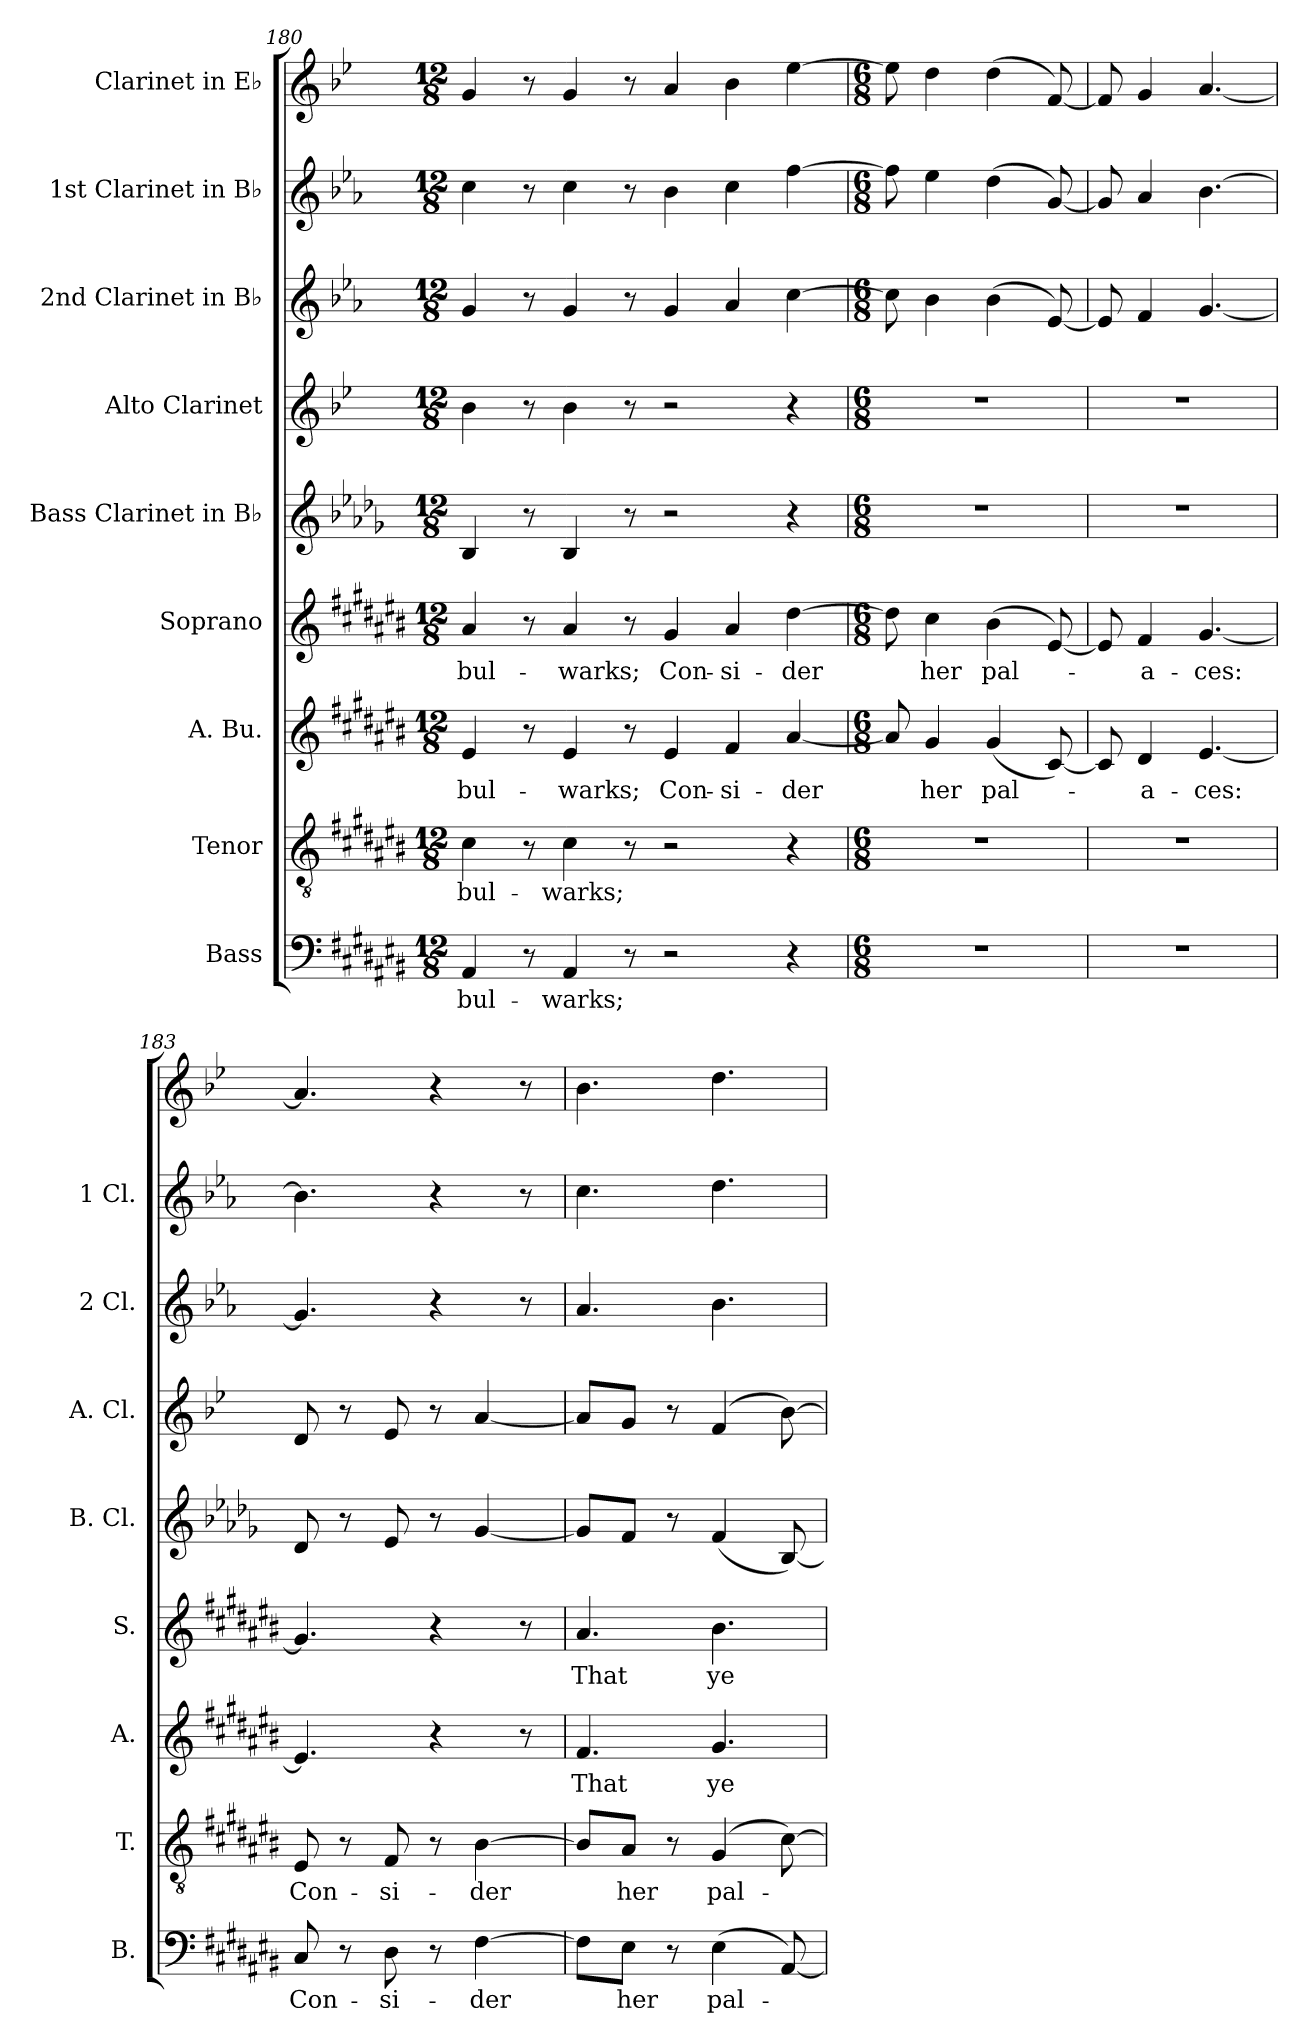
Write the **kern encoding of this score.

**kern	**text	**kern	**text	**kern	**text	**kern	**text	**kern	**kern	**kern	**kern	**kern
*part9	*part9	*part8	*part8	*part7	*part7	*part6	*part6	*part5	*part4	*part3	*part2	*part1
*staff9	*staff9	*staff8	*staff8	*staff7	*staff7	*staff6	*staff6	*staff5	*staff4	*staff3	*staff2	*staff1
*I"Bass	*	*I"Tenor	*	*I"A. Bu.	*	*I"Soprano	*	*I"Bass Clarinet in B♭	*I"Alto Clarinet	*I"2nd Clarinet in B♭	*I"1st Clarinet in B♭	*I"Clarinet in E♭
*I'B.	*	*I'T.	*	*I'A.	*	*I'S.	*	*I'B. Cl.	*I'A. Cl.	*I'2 Cl.	*I'1 Cl.	*
*clefF4	*	*clefGv2	*	*clefG2	*	*clefG2	*	*clefG2	*clefG2	*clefG2	*clefG2	*clefG2
*	*	*	*	*	*	*	*	*ITrd8c14	*ITrd5c9	*ITrd1c2	*ITrd1c2	*ITrd-2c-3
*k[f#c#g#d#a#e#b#]	*	*k[f#c#g#d#a#e#b#]	*	*k[f#c#g#d#a#e#b#]	*	*k[f#c#g#d#a#e#b#]	*	*k[b-e-a-d-g-]	*k[b-e-a-d-g-]	*k[b-e-a-d-g-]	*k[b-e-a-d-g-]	*k[b-e-a-d-g-]
*M12/8	*	*M12/8	*	*M12/8	*	*M12/8	*	*M12/8	*M12/8	*M12/8	*M12/8	*M12/8
=180	=180	=180	=180	=180	=180	=180	=180	=180	=180	=180	=180	=180
!	!LO:LY:b	!	!LO:LY:b	!	!LO:LY:b	!	!LO:LY:b	!	!	!	!	!
4AA#/	bul-	4c#\	bul-	4e#/	bul-	4a#/	bul-	4BB-/	4d-\	4f/	4b-\	4b-/
8r	.	8r	.	8r	.	8r	.	8r	8r	8r	8r	8r
!	!LO:LY:b	!	!LO:LY:b	!	!LO:LY:b	!	!LO:LY:b	!	!	!	!	!
4AA#/	-warks;	4c#\	-warks;	4e#/	-warks;	4a#/	-warks;	4BB-/	4d-\	4f/	4b-\	4b-/
8r	.	8r	.	8r	.	8r	.	8r	8r	8r	8r	8r
!	!	!	!	!	!LO:LY:b	!	!LO:LY:b	!	!	!	!	!
2r	.	2r	.	4e#/	Con-	4g#/	Con-	2r	2r	4f/	4a-\	4cc/
!	!	!	!	!	!LO:LY:b	!	!LO:LY:b	!	!	!	!	!
.	.	.	.	4f#/	-si-	4a#/	-si-	.	.	4g-/	4b-\	4dd-\
!	!	!	!	!	!LO:LY:b	!	!LO:LY:b	!	!	!	!	!
4r	.	4r	.	[4a#/	-der	[4dd#\	-der	4r	4r	[4b-\	[4ee-\	[4gg-\
=181	=181	=181	=181	=181	=181	=181	=181	=181	=181	=181	=181	=181
*M6/8	*	*M6/8	*	*M6/8	*	*M6/8	*	*M6/8	*M6/8	*M6/8	*M6/8	*M6/8
2.r	.	2.r	.	8a#/]	.	8dd#\]	.	2.r	2.r	8b-\]	8ee-\]	8gg-\]
!	!	!	!	!	!LO:LY:b	!	!LO:LY:b	!	!	!	!	!
.	.	.	.	4g#/	her	4cc#\	her	.	.	4a-\	4dd-\	4ff\
!	!	!	!	!	!LO:LY:b	!	!LO:LY:b	!	!	!	!	!
.	.	.	.	(4g#/	pal-	(4b#\	pal-	.	.	(4a-\	(4cc\	(4ff\
.	.	.	.	[8c#/)	.	[8e#/)	.	.	.	[8d-/)	[8f/)	[8a-/)
!!LO:PB:g=z
=182	=182	=182	=182	=182	=182	=182	=182	=182	=182	=182	=182	=182
2.r	.	2.r	.	8c#/]	.	8e#/]	.	2.r	2.r	8d-/]	8f/]	8a-/]
!	!	!	!	!	!LO:LY:b	!	!LO:LY:b	!	!	!	!	!
.	.	.	.	4d#/	-a-	4f#/	-a-	.	.	4e-/	4g-/	4b-/
!	!	!	!	!	!LO:LY:b	!	!LO:LY:b	!	!	!	!	!
.	.	.	.	[4.e#/	-ces:	[4.g#/	-ces:	.	.	[4.f/	[4.a-\	[4.cc/
=183	=183	=183	=183	=183	=183	=183	=183	=183	=183	=183	=183	=183
!	!LO:LY:b	!	!LO:LY:b	!	!	!	!	!	!	!	!	!
8C#/	Con-	8E#/	Con-	4.e#/]	.	4.g#/]	.	8D-/	8F/	4.f/]	4.a-\]	4.cc/]
8r	.	8r	.	.	.	.	.	8r	8r	.	.	.
!	!LO:LY:b	!	!LO:LY:b	!	!	!	!	!	!	!	!	!
8D#\	-si-	8F#/	-si-	.	.	.	.	8E-/	8G-/	.	.	.
8r	.	8r	.	4r	.	4r	.	8r	8r	4r	4r	4r
!	!LO:LY:b	!	!LO:LY:b	!	!	!	!	!	!	!	!	!
[4F#\	-der	[4B#\	-der	.	.	.	.	[4G-/	[4c/	.	.	.
.	.	.	.	8r	.	8r	.	.	.	8r	8r	8r
=184	=184	=184	=184	=184	=184	=184	=184	=184	=184	=184	=184	=184
!	!	!	!	!	!LO:LY:b	!	!LO:LY:b	!	!	!	!	!
8F#\L]	.	8B#/L]	.	4.f#/	That	4.a#/	That	8G-/L]	8c/L]	4.g-/	4.b-\	4.dd-\
!	!LO:LY:b	!	!LO:LY:b	!	!	!	!	!	!	!	!	!
8E#\J	her	8A#/J	her	.	.	.	.	8F/J	8B-/J	.	.	.
8r	.	8r	.	.	.	.	.	8r	8r	.	.	.
!	!LO:LY:b	!	!LO:LY:b	!	!LO:LY:b	!	!LO:LY:b	!	!	!	!	!
(4E#\	pal-	(4G#/	pal-	4.g#/	ye	4.b#\	ye	(4F/	(4A-/	4.a-\	4.cc\	4.ff\
[8AA#/)	.	[8c#\)	.	.	.	.	.	[8BB-/)	[8d-\)	.	.	.
=	=	=	=	=	=	=	=	=	=	=	=	=
*-	*-	*-	*-	*-	*-	*-	*-	*-	*-	*-	*-	*-
